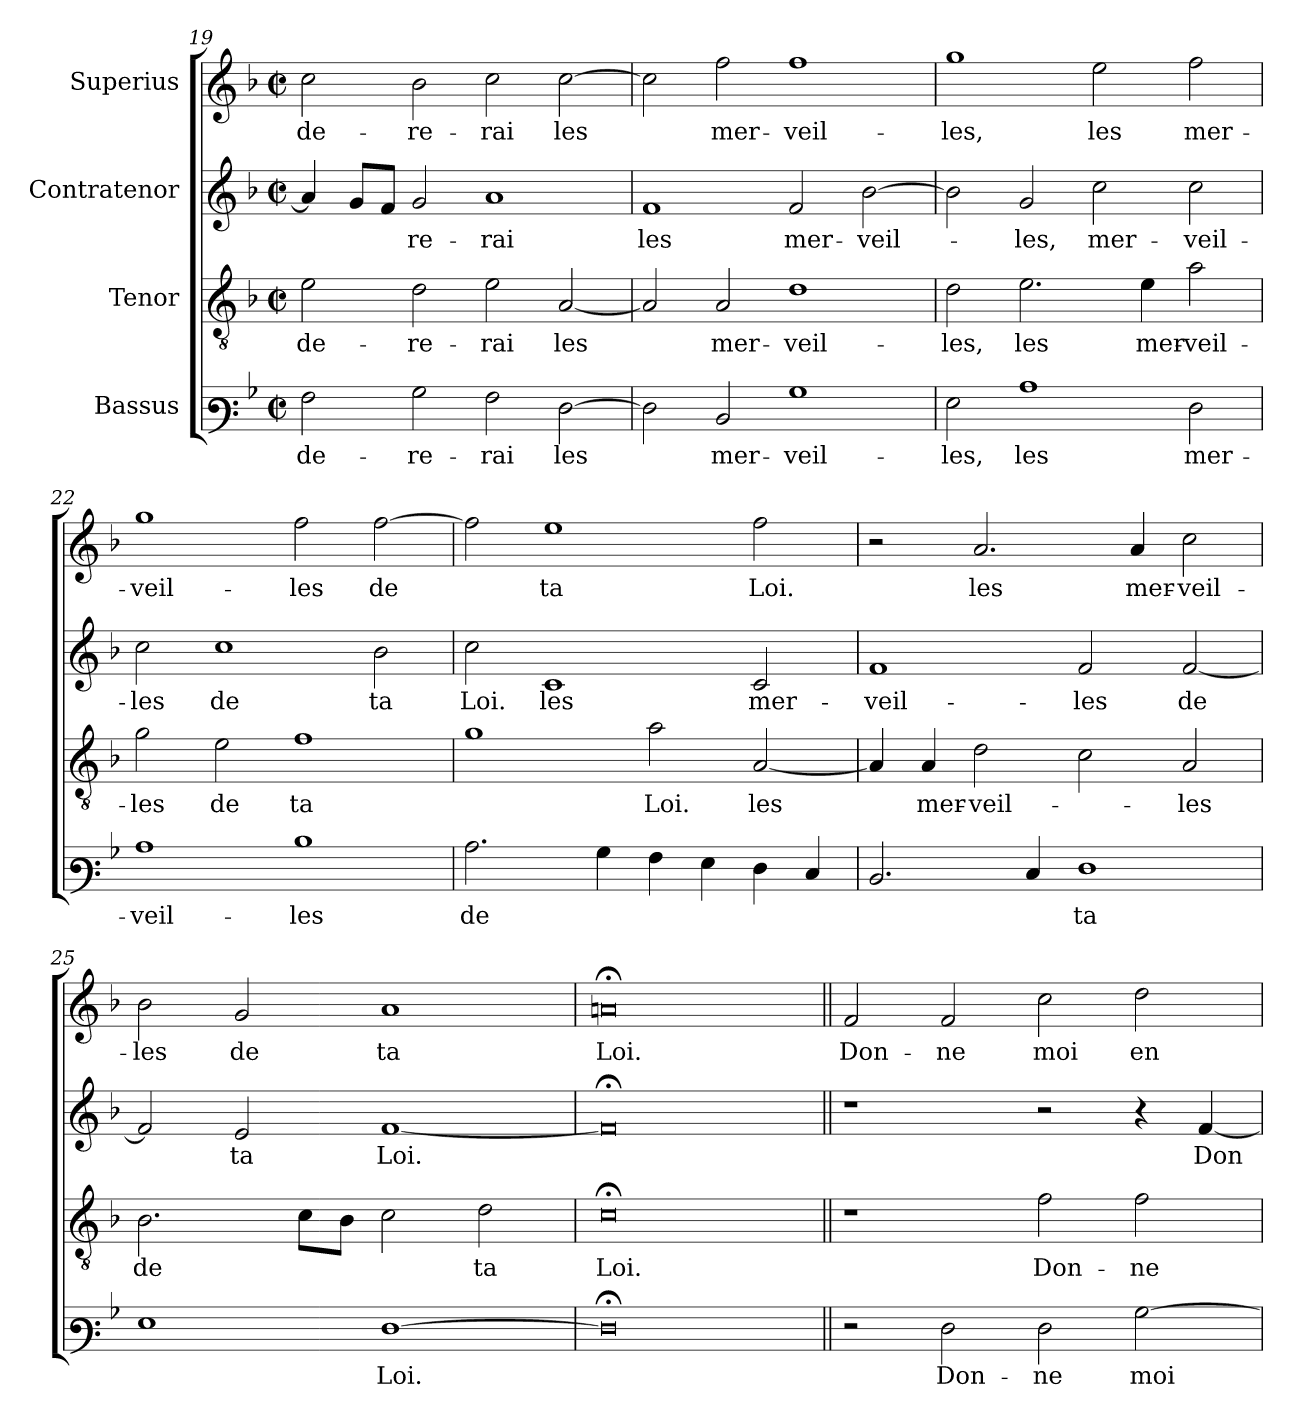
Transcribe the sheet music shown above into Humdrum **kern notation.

**kern	**text	**kern	**text	**kern	**text	**kern	**text
*part4	*part4	*part3	*part3	*part2	*part2	*part1	*part1
*staff4	*staff4	*staff3	*staff3	*staff2	*staff2	*staff1	*staff1
*I"Bassus	*	*I"Tenor	*	*I"Contratenor	*	*I"Superius	*
*clefF3	*	*clefGv2	*	*clefG2	*	*clefG2	*
*k[b-]	*	*k[b-]	*	*k[b-]	*	*k[b-]	*
*F:	*	*F:	*	*F:	*	*F:	*
*M2/2	*	*M2/2	*	*M2/2	*	*M2/2	*
*met(c|)	*	*met(c|)	*	*met(c|)	*	*met(c|)	*
=19	=19	=19	=19	=19	=19	=19	=19
2A\	-de-	2e\	-de-	4a/]	.	2cc\	-de-
.	.	.	.	8g/L	.	.	.
.	.	.	.	8f/J	.	.	.
2B-\	-re-	2d\	-re-	2g/	-re-	2b-\	-re-
2A\	-rai	2e\	-rai	1a/	-rai	2cc\	-rai
[2F\	les	[2A/	les	.	.	[2cc\	les
=20	=20	=20	=20	=20	=20	=20	=20
2F\]	.	2A/]	.	1f/	les	2cc\]	.
2D/	mer-	2A/	mer-	.	.	2ff\	mer-
1B-\	-veil-	1d\	-veil-	2f/	mer-	1ff\	-veil-
.	.	.	.	[2b-\	-veil-	.	.
!!LO:PB:g=z
=21	=21	=21	=21	=21	=21	=21	=21
2G\	-les,	2d\	-les,	2b-\]	.	1gg\	-les,
1c\	les	2.e\	les	2g/	-les,	.	.
.	.	.	.	2cc\	mer-	2ee\	les
.	.	4e\	mer-	.	.	.	.
2F\	mer-	2a\	-veil-	2cc\	-veil-	2ff\	mer-
=22	=22	=22	=22	=22	=22	=22	=22
1c\	-veil-	2g\	-les	2cc\	-les	1gg\	-veil-
.	.	2e\	de	1cc\	de	.	.
1d\	-les	1f\	ta	.	.	2ff\	-les
.	.	.	.	2b-\	ta	[2ff\	de
=23	=23	=23	=23	=23	=23	=23	=23
2.c\	de	1g\	.	2cc\	Loi.	2ff\]	.
.	.	.	.	1c/	les	1ee\	ta
4B-\	.	.	.	.	.	.	.
4A\	.	2a\	Loi.	.	.	.	.
4G\	.	.	.	.	.	.	.
4F\	.	[2A/	les	2c/	mer-	2ff\	Loi.
4E/	.	.	.	.	.	.	.
=24	=24	=24	=24	=24	=24	=24	=24
2.D/	.	4A/]	.	1f/	-veil-	2r	.
.	.	4A/	mer-	.	.	.	.
.	.	2d\	-veil-	.	.	2.a/	les
4E/	.	.	.	.	.	.	.
1F\	ta	2c\	.	2f/	-les	.	.
.	.	.	.	.	.	4a/	mer-
.	.	2A/	-les	[2f/	de	2cc\	-veil-
=25	=25	=25	=25	=25	=25	=25	=25
1G\	.	2.B-\	de	2f/]	.	2b-\	-les
.	.	.	.	2e/	ta	2g/	de
.	.	8c\L	.	.	.	.	.
.	.	8B-\J	.	.	.	.	.
[1F\	Loi.	2c\	.	[1f/	Loi.	1a/	ta
.	.	2d\	ta	.	.	.	.
=26	=26	=26	=26	=26	=26	=26	=26
0F;<\]	.	0c;<\	Loi.	0f;</]	.	0an;</	Loi.
!!LO:LB:g=z
=27||	=27||	=27||	=27||	=27||	=27||	=27||	=27||
2r	.	1r	.	1r	.	2f/	Don-
2F\	Don-	.	.	.	.	2f/	-ne
2F\	-ne	2f\	Don-	2r	.	2cc\	moi
[2B-\	moi	2f\	-ne	4r	.	2dd\	en-
.	.	.	.	[4f/	Don-	.	.
=	=	=	=	=	=	=	=
*-	*-	*-	*-	*-	*-	*-	*-
